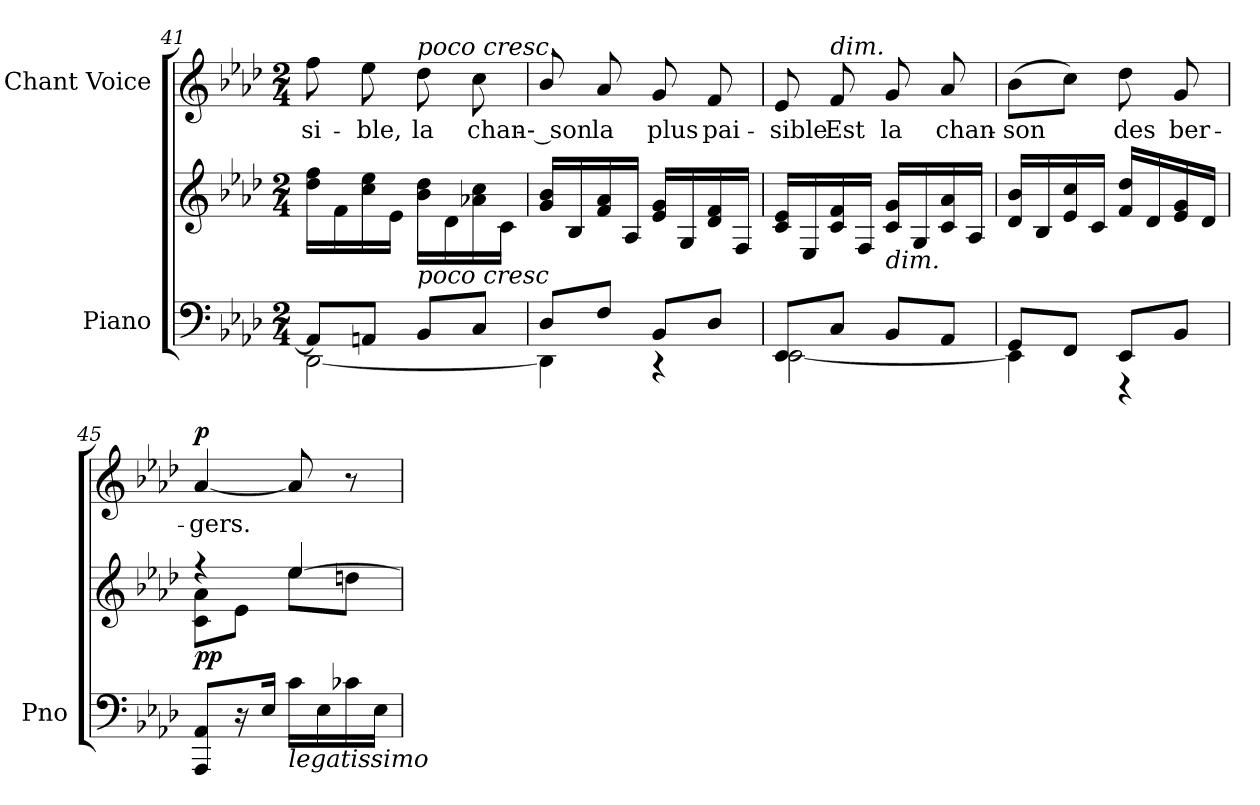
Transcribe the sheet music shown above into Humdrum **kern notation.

**kern	**kern	**dynam	**kern	**text	**dynam
*part2	*part2	*part2	*part1	*part1	*part1
*staff3	*staff2	*staff2/3	*staff1	*staff1	*staff1
*I"Piano	*	*	*I"Chant Voice	*	*
*I'Pno	*	*	*	*	*
!!LO:LB:g=z
*clefF4	*clefG2	*	*clefG2	*	*
*k[b-e-a-d-]	*k[b-e-a-d-]	*	*k[b-e-a-d-]	*	*
*M2/4	*M2/4	*	*M2/4	*	*
=41	=41	=41	=41	=41	=41
*^	*	*	*	*	*
!	!	!	!	!	!LO:LY:b	!
8AA-/L]	[2DD-\	16dd-\ 16ff\LL	.	8ff\	-si-	.
.	.	16f\	.	.	.	.
!	!	!	!	!	!LO:LY:b	!
8AAn/J	.	16cc\ 16ee-\	.	8ee-\	-ble,	.
.	.	16e-\JJ	.	.	.	.
!	!	!	!	!LO:TX:a:i:t=poco cresc.	!	!
!	!	!LO:TX:b:i:t=poco cresc	!	!	!	!
!	!	!	!	!	!LO:LY:b	!
8BB-/L	.	16b-\ 16dd-\LL	.	8dd-\	la	.
.	.	16d-\	.	.	.	.
!	!	!	!	!	!LO:LY:b	!
8C/J	.	16a-X\ 16cc\	.	8cc\	chan-	.
.	.	16c\JJ	.	.	.	.
!!LO:PB:g=z
=42	=42	=42	=42	=42	=42	=42
!	!	!	!	!	!LO:LY:b	!
8D-/L	4DD-\]	16g/ 16b-/LL	.	8b-/	-- son	.
.	.	16B-/	.	.	.	.
!	!	!	!	!	!LO:LY:b	!
8F/J	.	16f/ 16a-/	.	8a-/	la	.
.	.	16A-/JJ	.	.	.	.
!	!	!	!	!	!LO:LY:b	!
8BB-/L	4r	16e-/ 16g/LL	.	8g/	plus	.
.	.	16G/	.	.	.	.
!	!	!	!	!	!LO:LY:b	!
8D-/J	.	16d-/ 16f/	.	8f/	pai-	.
.	.	16F/JJ	.	.	.	.
=43	=43	=43	=43	=43	=43	=43
!	!	!	!	!	!LO:LY:b	!
8EE-/L	[2EE-\	16c/ 16e-/LL	.	8e-/	-sible	.
.	.	16E-/	.	.	.	.
!	!	!	!	!LO:TX:a:i:t=dim.	!	!
!	!	!	!	!	!LO:LY:b	!
8C/J	.	16c/ 16f/	.	8f/	Est	.
.	.	16F/JJ	.	.	.	.
!	!	!LO:TX:b:i:t=dim.	!	!	!	!
!	!	!	!	!	!LO:LY:b	!
8BB-/L	.	16c/ 16g/LL	.	8g/	la	.
.	.	16G/	.	.	.	.
!	!	!	!	!	!LO:LY:b	!
8AA-/J	.	16c/ 16a-/	.	8a-/	chan-	.
.	.	16A-/JJ	.	.	.	.
=44	=44	=44	=44	=44	=44	=44
!	!	!	!	!	!LO:LY:b	!
8GG/L	4EE-\]	16d-/ 16b-/LL	.	(8b-\L	-son	.
.	.	16B-/	.	.	.	.
8FF/J	.	16e-/ 16cc/	.	8cc\J)	.	.
.	.	16c/JJ	.	.	.	.
!	!	!	!	!	!LO:LY:b	!
8EE-/L	4r	16f/ 16dd-/LL	.	8dd-\	des	.
.	.	16d-/	.	.	.	.
!	!	!	!	!	!LO:LY:b	!
8BB-/J	.	16e-/ 16g/	.	8g/	ber-	.
.	.	16d-/JJ	.	.	.	.
*v	*v	*	*	*	*	*
!!LO:LB:g=z
=45	=45	=45	=45	=45	=45
*	*^	*	*	*	*
!	!	!	!LO:DY:b	!	!LO:LY:b	!LO:DY:a
8AAA-/ 8AA-/L	4r	8c\ 8a-\L	pp	[4a-/	-gers.	p
16r	.	8e-\J	.	.	.	.
16E-/JJ	.	.	.	.	.	.
!LO:TX:b:i:t=legatissimo	!	!	!	!	!	!
16c\LL	[4ee-/	8ee-\L	.	8a-/]	.	.
16E-\	.	.	.	.	.	.
16c-X\	.	8ddn\J	.	8r	.	.
16E-\JJ	.	.	.	.	.	.
*	*v	*v	*	*	*	*
=	=	=	=	=	=
*-	*-	*-	*-	*-	*-
